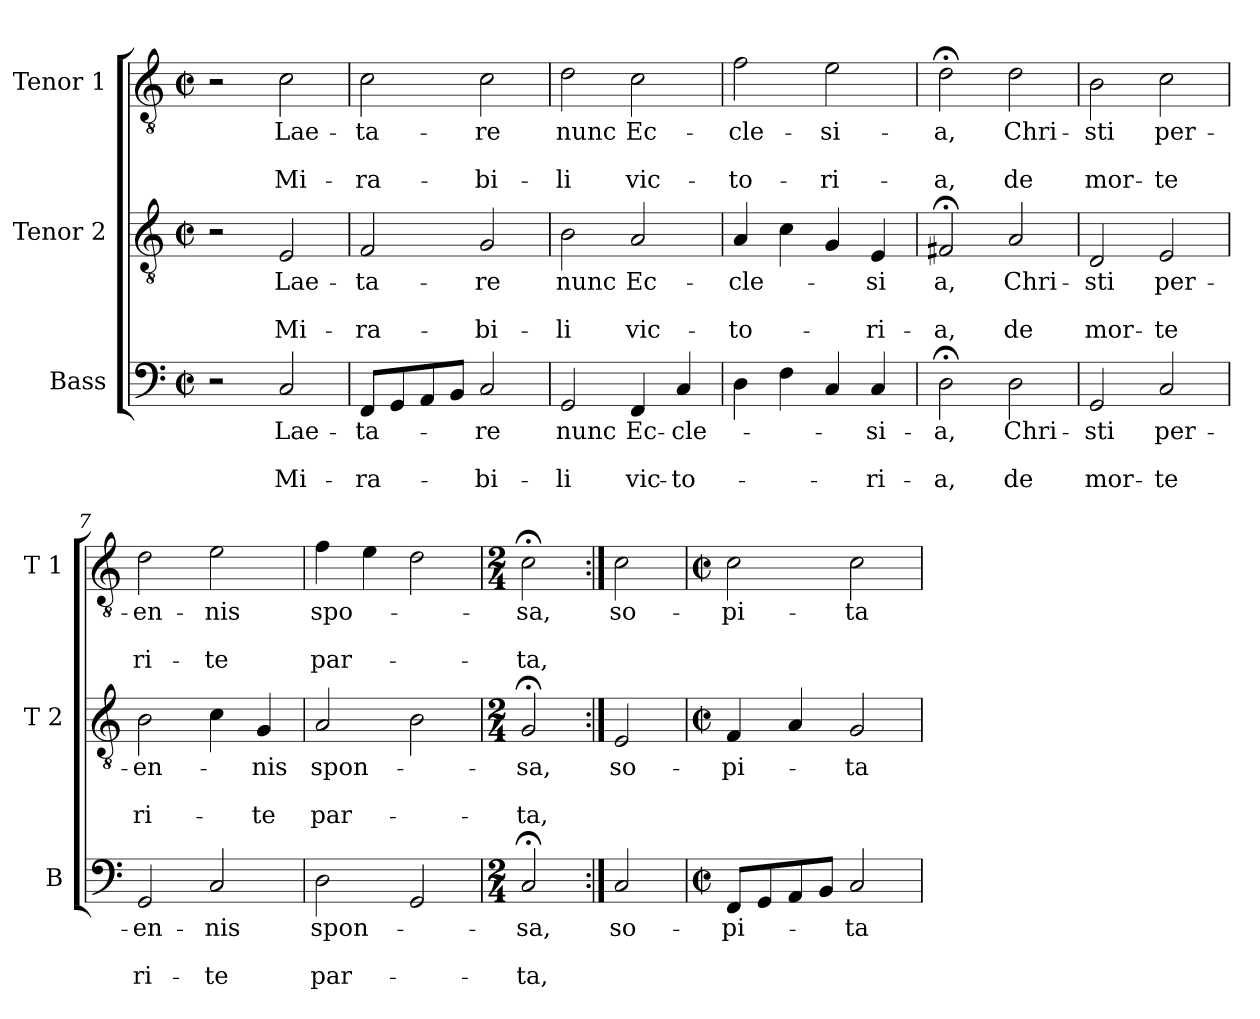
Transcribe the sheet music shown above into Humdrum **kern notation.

**kern	**text	**text	**text	**kern	**text	**text	**text	**kern	**text	**text	**text
*part3	*part3	*part3	*part3	*part2	*part2	*part2	*part2	*part1	*part1	*part1	*part1
*staff3	*staff3	*staff3	*staff3	*staff2	*staff2	*staff2	*staff2	*staff1	*staff1	*staff1	*staff1
*I"Bass	*	*	*	*I"Tenor 2	*	*	*	*I"Tenor 1	*	*	*
*I'B	*	*	*	*I'T 2	*	*	*	*I'T 1	*	*	*
*clefF4	*	*	*	*clefGv2	*	*	*	*clefGv2	*	*	*
*k[]	*	*	*	*k[]	*	*	*	*k[]	*	*	*
*C:	*	*	*	*C:	*	*	*	*C:	*	*	*
*M2/2	*	*	*	*M2/2	*	*	*	*M2/2	*	*	*
*met(c|)	*	*	*	*met(c|)	*	*	*	*met(c|)	*	*	*
=1	=1	=1	=1	=1	=1	=1	=1	=1	=1	=1	=1
2r	.	.	.	2r	.	.	.	2r	.	.	.
!	!LO:LY:b	!	!LO:LY:b	!	!LO:LY:b	!	!LO:LY:b	!	!LO:LY:b	!	!LO:LY:b
2C/	Lae-	.	Mi-	2E/	Lae-	.	Mi-	2c\	Lae-	.	Mi-
=2	=2	=2	=2	=2	=2	=2	=2	=2	=2	=2	=2
!	!LO:LY:b	!	!LO:LY:b	!	!LO:LY:b	!	!LO:LY:b	!	!LO:LY:b	!	!LO:LY:b
8FF/L	-ta-	.	-ra-	2F/	-ta-	.	-ra-	2c\	-ta-	.	-ra-
8GG/	.	.	.	.	.	.	.	.	.	.	.
8AA/	.	.	.	.	.	.	.	.	.	.	.
8BB/J	.	.	.	.	.	.	.	.	.	.	.
!	!LO:LY:b	!	!LO:LY:b	!	!LO:LY:b	!	!LO:LY:b	!	!LO:LY:b	!	!LO:LY:b
2C/	-re	.	-bi-	2G/	-re	.	-bi-	2c\	-re	.	-bi-
=3	=3	=3	=3	=3	=3	=3	=3	=3	=3	=3	=3
!	!LO:LY:b	!	!LO:LY:b	!	!LO:LY:b	!	!LO:LY:b	!	!LO:LY:b	!	!LO:LY:b
2GG/	nunc	.	-li	2B\	nunc	.	-li	2d\	nunc	.	-li
!	!LO:LY:b	!	!LO:LY:b	!	!LO:LY:b	!	!LO:LY:b	!	!LO:LY:b	!	!LO:LY:b
4FF/	Ec-	.	vic-	2A/	Ec-	.	vic-	2c\	Ec-	.	vic-
!	!LO:LY:b	!	!LO:LY:b	!	!	!	!	!	!	!	!
4C/	-cle-	.	-to-	.	.	.	.	.	.	.	.
=4	=4	=4	=4	=4	=4	=4	=4	=4	=4	=4	=4
!	!	!	!	!	!LO:LY:b	!	!LO:LY:b	!	!LO:LY:b	!	!LO:LY:b
4D\	.	.	.	4A/	-cle-	.	-to-	2f\	-cle-	.	-to-
4F\	.	.	.	4c\	.	.	.	.	.	.	.
!	!	!	!	!	!	!	!	!	!LO:LY:b	!	!LO:LY:b
4C/	.	.	.	4G/	.	.	.	2e\	-si-	.	-ri-
!	!LO:LY:b	!	!LO:LY:b	!	!LO:LY:b	!	!LO:LY:b	!	!	!	!
4C/	-si-	.	-ri-	4E/	-si	.	-ri-	.	.	.	.
=5	=5	=5	=5	=5	=5	=5	=5	=5	=5	=5	=5
!	!LO:LY:b	!	!LO:LY:b	!	!LO:LY:b	!	!LO:LY:b	!	!LO:LY:b	!	!LO:LY:b
2D;<\	-a,	.	-a,	2F#X;</	a,	.	-a,	2d;<\	-a,	.	-a,
!	!LO:LY:b	!	!LO:LY:b	!	!LO:LY:b	!	!LO:LY:b	!	!LO:LY:b	!	!LO:LY:b
2D\	Chri-	.	de	2A/	Chri-	.	de	2d\	Chri-	.	de
!!LO:LB:g=z
=6	=6	=6	=6	=6	=6	=6	=6	=6	=6	=6	=6
!	!LO:LY:b	!	!LO:LY:b	!	!LO:LY:b	!	!LO:LY:b	!	!LO:LY:b	!	!LO:LY:b
2GG/	-sti	.	mor-	2D/	-sti	.	mor-	2B\	-sti	.	mor-
!	!LO:LY:b	!	!LO:LY:b	!	!LO:LY:b	!	!LO:LY:b	!	!LO:LY:b	!	!LO:LY:b
2C/	per-	.	-te	2E/	per-	.	-te	2c\	per-	.	-te
=7	=7	=7	=7	=7	=7	=7	=7	=7	=7	=7	=7
!	!LO:LY:b	!	!LO:LY:b	!	!LO:LY:b	!	!LO:LY:b	!	!LO:LY:b	!	!LO:LY:b
2GG/	-en-	.	ri-	2B\	-en-	.	ri-	2d\	-en-	.	ri-
!	!LO:LY:b	!	!LO:LY:b	!	!	!	!	!	!LO:LY:b	!	!LO:LY:b
2C/	-nis	.	-te	4c\	.	.	.	2e\	-nis	.	-te
!	!	!	!	!	!LO:LY:b	!	!LO:LY:b	!	!	!	!
.	.	.	.	4G/	-nis	.	-te	.	.	.	.
=8	=8	=8	=8	=8	=8	=8	=8	=8	=8	=8	=8
!	!LO:LY:b	!	!LO:LY:b	!	!LO:LY:b	!	!LO:LY:b	!	!LO:LY:b	!	!LO:LY:b
2D\	spon-	.	par-	2A/	spon-	.	par-	4f\	spo-	.	par-
.	.	.	.	.	.	.	.	4e\	.	.	.
2GG/	.	.	.	2B\	.	.	.	2d\	.	.	.
=9	=9	=9	=9	=9	=9	=9	=9	=9	=9	=9	=9
*M2/4	*	*	*	*M2/4	*	*	*	*M2/4	*	*	*
!	!LO:LY:b	!	!LO:LY:b	!	!LO:LY:b	!	!LO:LY:b	!	!LO:LY:b	!	!LO:LY:b
2C;</	-sa,	.	-ta,	2G;</	-sa,	.	-ta,	2c;<\	-sa,	.	-ta,
=10:|!	=10:|!	=10:|!	=10:|!	=10:|!	=10:|!	=10:|!	=10:|!	=10:|!	=10:|!	=10:|!	=10:|!
!	!LO:LY:b	!	!	!	!LO:LY:b	!	!	!	!LO:LY:b	!	!
2C/	so-	.	.	2E/	so-	.	.	2c\	so-	.	.
=11	=11	=11	=11	=11	=11	=11	=11	=11	=11	=11	=11
*M2/2	*	*	*	*M2/2	*	*	*	*M2/2	*	*	*
*met(c|)	*	*	*	*met(c|)	*	*	*	*met(c|)	*	*	*
!	!LO:LY:b	!	!	!	!LO:LY:b	!	!	!	!LO:LY:b	!	!
8FF/L	-pi-	.	.	4F/	-pi-	.	.	2c\	-pi-	.	.
8GG/	.	.	.	.	.	.	.	.	.	.	.
8AA/	.	.	.	4A/	.	.	.	.	.	.	.
8BB/J	.	.	.	.	.	.	.	.	.	.	.
!	!LO:LY:b	!	!	!	!LO:LY:b	!	!	!	!LO:LY:b	!	!
2C/	-ta	.	.	2G/	-ta	.	.	2c\	-ta	.	.
=	=	=	=	=	=	=	=	=	=	=	=
*-	*-	*-	*-	*-	*-	*-	*-	*-	*-	*-	*-
